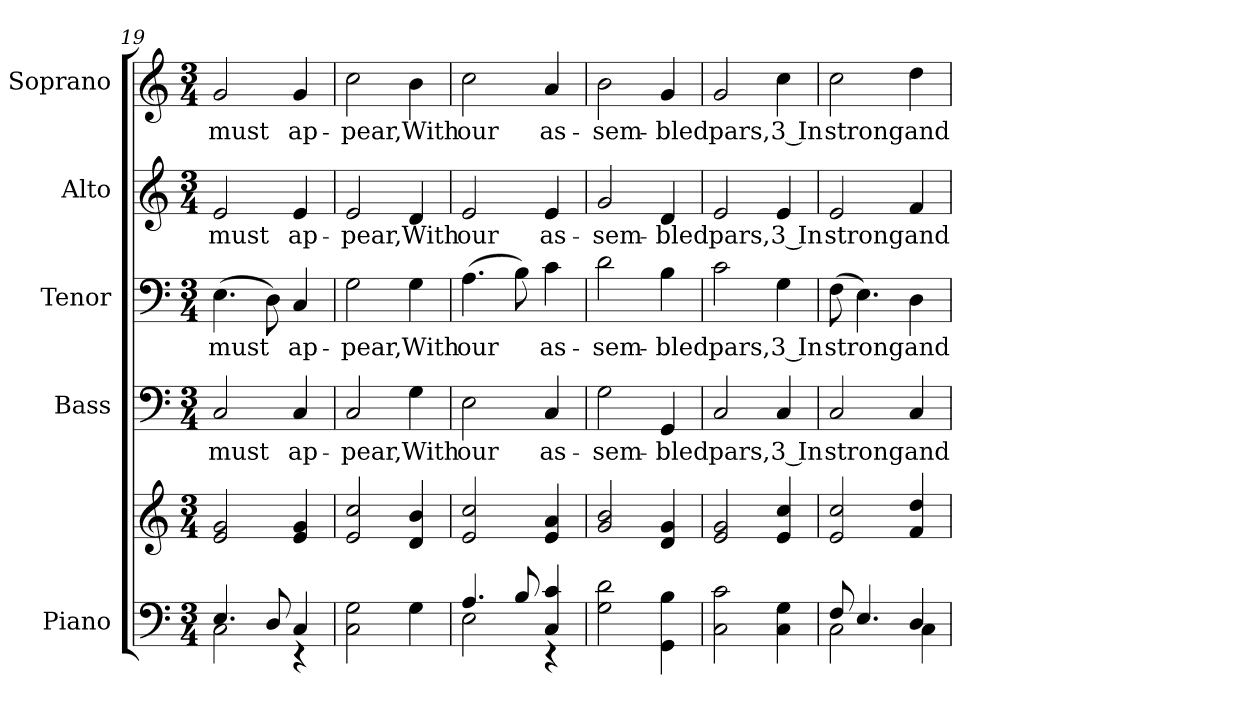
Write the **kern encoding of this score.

**kern	**kern	**kern	**text	**kern	**text	**kern	**text	**kern	**text
*part5	*part5	*part4	*part4	*part3	*part3	*part2	*part2	*part1	*part1
*staff6	*staff5	*staff4	*staff4	*staff3	*staff3	*staff2	*staff2	*staff1	*staff1
*I"Piano	*	*I"Bass	*	*I"Tenor	*	*I"Alto	*	*I"Soprano	*
*I'Pno.	*	*I'B.	*	*I'T.	*	*I'A.	*	*I'S.	*
*clefF4	*clefG2	*clefF4	*	*clefF4	*	*clefG2	*	*clefG2	*
*k[]	*k[]	*k[]	*	*k[]	*	*k[]	*	*k[]	*
*C:	*C:	*C:	*	*C:	*	*C:	*	*C:	*
*M3/4	*M3/4	*M3/4	*	*M3/4	*	*M3/4	*	*M3/4	*
=19	=19	=19	=19	=19	=19	=19	=19	=19	=19
*^	*	*	*	*	*	*	*	*	*
!	!	!	!	!LO:LY:b:color=#000000	!	!	!	!	!	!
!	!	!	!	!	!	!LO:LY:b:color=#000000	!	!	!	!
!	!	!	!	!	!	!	!	!LO:LY:b:color=#000000	!	!
!	!	!	!	!	!	!	!	!	!	!LO:LY:b:color=#000000
4.Ei/	2Ci\	2ei/ 2gi	2Ci/	must	(4.Ei\	must	2ei/	must	2gi/	must
8Di/	.	.	.	.	8Di\)	.	.	.	.	.
!	!	!	!	!LO:LY:b:color=#000000	!	!	!	!	!	!
!	!	!	!	!	!	!LO:LY:b:color=#000000	!	!	!	!
!	!	!	!	!	!	!	!	!LO:LY:b:color=#000000	!	!
!	!	!	!	!	!	!	!	!	!	!LO:LY:b:color=#000000
4Ci/	4r	4ei/ 4gi	4Ci/	ap-	4Ci/	ap-	4ei/	ap-	4gi/	ap-
*v	*v	*	*	*	*	*	*	*	*	*
=20	=20	=20	=20	=20	=20	=20	=20	=20	=20
*^	*	*	*	*	*	*	*	*	*
!	!	!	!	!LO:LY:b:color=#000000	!	!	!	!	!	!
*v	*v	*	*	*	*	*	*	*	*	*
*^	*	*	*	*	*	*	*	*	*
!	!	!	!	!	!	!LO:LY:b:color=#000000	!	!	!	!
*v	*v	*	*	*	*	*	*	*	*	*
*^	*	*	*	*	*	*	*	*	*
!	!	!	!	!	!	!	!	!LO:LY:b:color=#000000	!	!
*v	*v	*	*	*	*	*	*	*	*	*
*^	*	*	*	*	*	*	*	*	*
!	!	!	!	!	!	!	!	!	!	!LO:LY:b:color=#000000
*v	*v	*	*	*	*	*	*	*	*	*
2Ci\ 2Gi	2ei/ 2cci	2Ci/	-pear,	2Gi\	-pear,	2ei/	-pear,	2cci\	-pear,
!	!	!	!LO:LY:b:color=#000000	!	!	!	!	!	!
!	!	!	!	!	!LO:LY:b:color=#000000	!	!	!	!
!	!	!	!	!	!	!	!LO:LY:b:color=#000000	!	!
!	!	!	!	!	!	!	!	!	!LO:LY:b:color=#000000
4Gi\	4di/ 4bi	4Gi\	With	4Gi\	With	4di/	With	4bi\	With
!!LO:PB:g=z
=21	=21	=21	=21	=21	=21	=21	=21	=21	=21
*^	*	*	*	*	*	*	*	*	*
!	!	!	!	!LO:LY:b:color=#000000	!	!	!	!	!	!
!	!	!	!	!	!	!LO:LY:b:color=#000000	!	!	!	!
!	!	!	!	!	!	!	!	!LO:LY:b:color=#000000	!	!
!	!	!	!	!	!	!	!	!	!	!LO:LY:b:color=#000000
4.Ai/	2Ei\	2ei/ 2cci	2Ei\	our	(4.Ai\	our	2ei/	our	2cci\	our
8Bi/	.	.	.	.	8Bi\)	.	.	.	.	.
!	!	!	!	!LO:LY:b:color=#000000	!	!	!	!	!	!
!	!	!	!	!	!	!LO:LY:b:color=#000000	!	!	!	!
!	!	!	!	!	!	!	!	!LO:LY:b:color=#000000	!	!
!	!	!	!	!	!	!	!	!	!	!LO:LY:b:color=#000000
4Ci/ 4ci	4r	4ei/ 4ai	4Ci/	as-	4ci\	as-	4ei/	as-	4ai/	as-
*v	*v	*	*	*	*	*	*	*	*	*
=22	=22	=22	=22	=22	=22	=22	=22	=22	=22
*^	*	*	*	*	*	*	*	*	*
!	!	!	!	!LO:LY:b:color=#000000	!	!	!	!	!	!
*v	*v	*	*	*	*	*	*	*	*	*
*^	*	*	*	*	*	*	*	*	*
!	!	!	!	!	!	!LO:LY:b:color=#000000	!	!	!	!
*v	*v	*	*	*	*	*	*	*	*	*
*^	*	*	*	*	*	*	*	*	*
!	!	!	!	!	!	!	!	!LO:LY:b:color=#000000	!	!
*v	*v	*	*	*	*	*	*	*	*	*
*^	*	*	*	*	*	*	*	*	*
!	!	!	!	!	!	!	!	!	!	!LO:LY:b:color=#000000
*v	*v	*	*	*	*	*	*	*	*	*
2Gi\ 2di	2gi/ 2bi	2Gi\	-sem-	2di\	-sem-	2gi/	-sem-	2bi\	-sem-
!	!	!	!LO:LY:b:color=#000000	!	!	!	!	!	!
!	!	!	!	!	!LO:LY:b:color=#000000	!	!	!	!
!	!	!	!	!	!	!	!LO:LY:b:color=#000000	!	!
!	!	!	!	!	!	!	!	!	!LO:LY:b:color=#000000
4GGi\ 4Bi	4di/ 4gi	4GGi/	-bled	4Bi\	-bled	4di/	-bled	4gi/	-bled
=23	=23	=23	=23	=23	=23	=23	=23	=23	=23
!	!	!	!LO:LY:b:color=#000000	!	!	!	!	!	!
!	!	!	!	!	!LO:LY:b:color=#000000	!	!	!	!
!	!	!	!	!	!	!	!LO:LY:b:color=#000000	!	!
!	!	!	!	!	!	!	!	!	!LO:LY:b:color=#000000
2Ci\ 2ci	2ei/ 2gi	2Ci/	pars,	2ci\	pars,	2ei/	pars,	2gi/	pars,
!	!	!	!LO:LY:b:color=#000000	!	!	!	!	!	!
!	!	!	!	!	!LO:LY:b:color=#000000	!	!	!	!
!	!	!	!	!	!	!	!LO:LY:b:color=#000000	!	!
!	!	!	!	!	!	!	!	!	!LO:LY:b:color=#000000
4Ci\ 4Gi	4ei/ 4cci	4Ci/	3 In	4Gi\	3 In	4ei/	3 In	4cci\	3 In
=24	=24	=24	=24	=24	=24	=24	=24	=24	=24
*^	*	*	*	*	*	*	*	*	*
!	!	!	!	!LO:LY:b:color=#000000	!	!	!	!	!	!
!	!	!	!	!	!	!LO:LY:b:color=#000000	!	!	!	!
!	!	!	!	!	!	!	!	!LO:LY:b:color=#000000	!	!
!	!	!	!	!	!	!	!	!	!	!LO:LY:b:color=#000000
8Fi/	2Ci\	2ei/ 2cci	2Ci/	strong	(8Fi\	strong	2ei/	strong	2cci\	strong
4.Ei/	.	.	.	.	4.Ei\)	.	.	.	.	.
!	!	!	!	!LO:LY:b:color=#000000	!	!	!	!	!	!
!	!	!	!	!	!	!LO:LY:b:color=#000000	!	!	!	!
!	!	!	!	!	!	!	!	!LO:LY:b:color=#000000	!	!
!	!	!	!	!	!	!	!	!	!	!LO:LY:b:color=#000000
4Di/	4Ci\	4fi/ 4ddi	4Ci/	and	4Di\	and	4fi/	and	4ddi\	and
*v	*v	*	*	*	*	*	*	*	*	*
=	=	=	=	=	=	=	=	=	=
*-	*-	*-	*-	*-	*-	*-	*-	*-	*-
